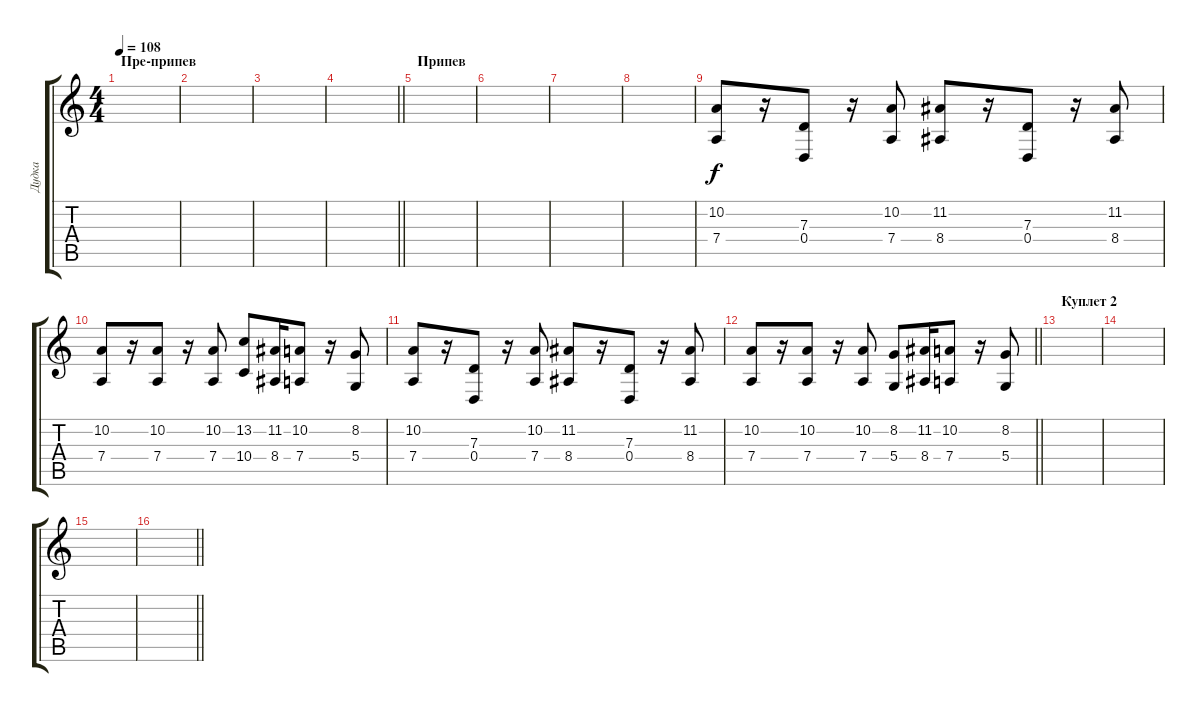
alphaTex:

\track ("Дудка" "Дудка") {instrument trombone}
\staff {score tabs}
\tuning (E4 B3 G3 D3 A2 E2) {hide}
\ts (4 4)
\section ("" "Пре-припев")
\tempo 108
\clef g2
\ks c
|
|
|
\barLineRight lightlight
|
\section ("" "Припев")
|
|
|
|
(10.2 7.4).8 r.16 (7.3 0.4).8 r.16 (10.2 7.4).8 (11.2 8.4).8 r.16 (7.3 0.4).8 r.16 (11.2 8.4).8 |
(10.2 7.4).8 r.16 (10.2 7.4).8 r.16 (10.2 7.4).8 (13.2 10.4).8 (11.2 8.4).16 (10.2 7.4).8 r.16 (8.2 5.4).8 |
(10.2 7.4).8 r.16 (7.3 0.4).8 r.16 (10.2 7.4).8 (11.2 8.4).8 r.16 (7.3 0.4).8 r.16 (11.2 8.4).8 |
\barLineRight lightlight
(10.2 7.4).8 r.16 (10.2 7.4).8 r.16 (10.2 7.4).8 (8.2 5.4).8 (11.2 8.4).16 (10.2 7.4).8 r.16 (8.2 5.4).8 |
\section ("" "Куплет 2")
|
|
|
\barLineRight lightlight
